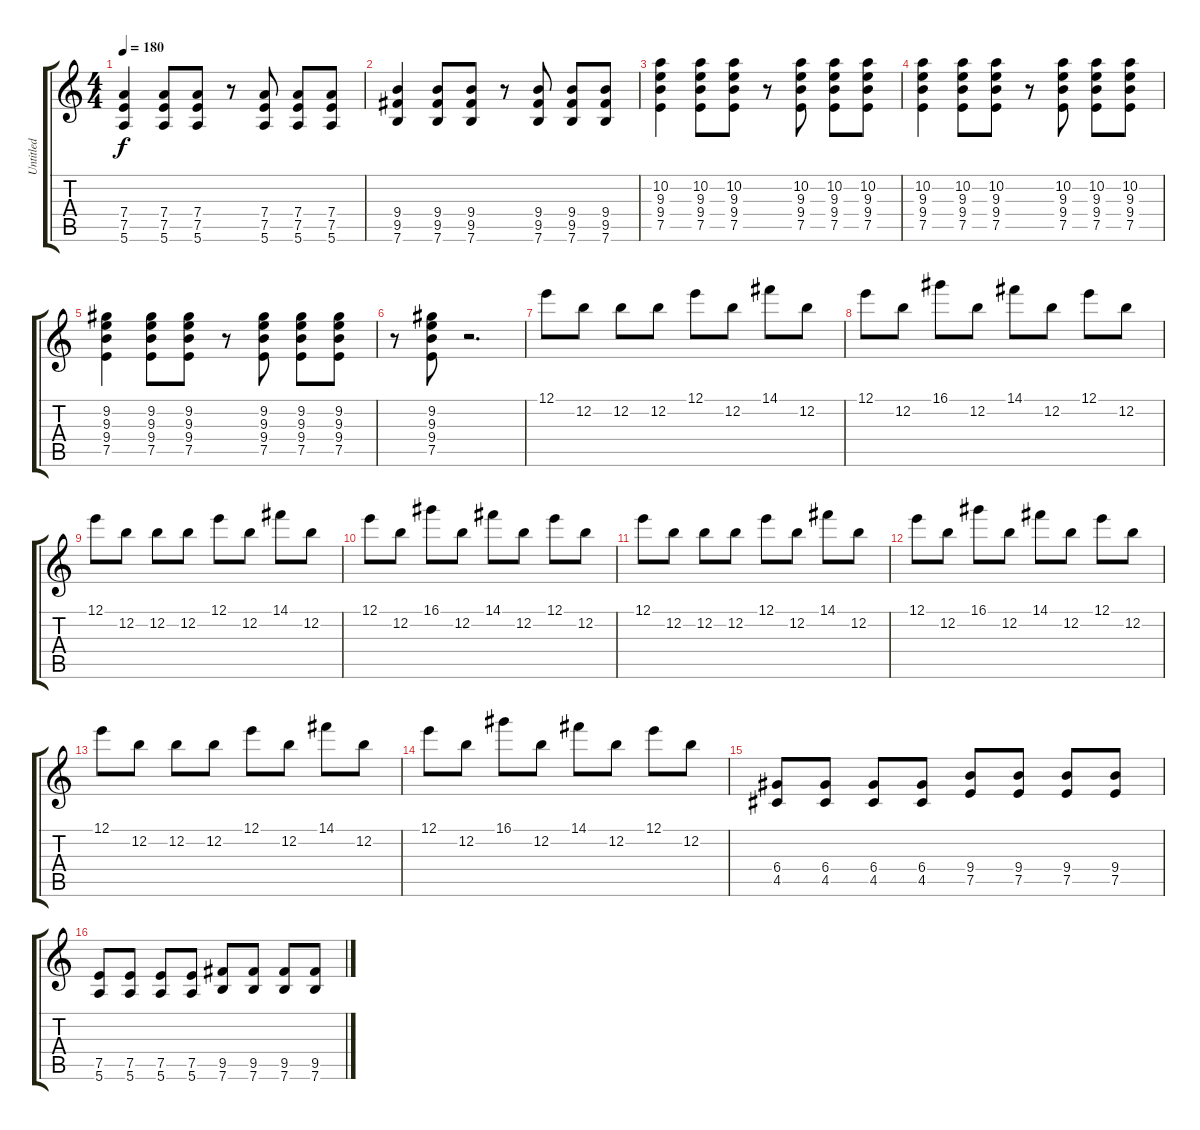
\track ("Untitled" "Untitled") {instrument overdrivenguitar}
\staff {score tabs}
\tuning (E4 B3 G3 D3 A2 E2) {hide}
\ts (4 4)
\tempo 180
\clef g2
\ks c
(7.4 7.5 5.6).4{dy f} (7.4 7.5 5.6).8 (7.4 7.5 5.6).8 r.8 (7.4 7.5 5.6).8 (7.4 7.5 5.6).8 (7.4 7.5 5.6).8 |
(9.4 9.5 7.6).4 (9.4 9.5 7.6).8 (9.4 9.5 7.6).8 r.8 (9.4 9.5 7.6).8 (9.4 9.5 7.6).8 (9.4 9.5 7.6).8 |
(10.2 9.3 9.4 7.5).4 (10.2 9.3 9.4 7.5).8 (10.2 9.3 9.4 7.5).8 r.8 (10.2 9.3 9.4 7.5).8 (10.2 9.3 9.4 7.5).8 (10.2 9.3 9.4 7.5).8 |
(10.2 9.3 9.4 7.5).4 (10.2 9.3 9.4 7.5).8 (10.2 9.3 9.4 7.5).8 r.8 (10.2 9.3 9.4 7.5).8 (10.2 9.3 9.4 7.5).8 (10.2 9.3 9.4 7.5).8 |
(9.2 9.3 9.4 7.5).4 (9.2 9.3 9.4 7.5).8 (9.2 9.3 9.4 7.5).8 r.8 (9.2 9.3 9.4 7.5).8 (9.2 9.3 9.4 7.5).8 (9.2 9.3 9.4 7.5).8 |
r.8 (9.2 9.3 9.4 7.5).8 r.2{d} |
12.1.8 12.2.8 12.2.8 12.2.8 12.1.8 12.2.8 14.1.8 12.2.8 |
12.1.8 12.2.8 16.1.8 12.2.8 14.1.8 12.2.8 12.1.8 12.2.8 |
12.1.8 12.2.8 12.2.8 12.2.8 12.1.8 12.2.8 14.1.8 12.2.8 |
12.1.8 12.2.8 16.1.8 12.2.8 14.1.8 12.2.8 12.1.8 12.2.8 |
12.1.8 12.2.8 12.2.8 12.2.8 12.1.8 12.2.8 14.1.8 12.2.8 |
12.1.8 12.2.8 16.1.8 12.2.8 14.1.8 12.2.8 12.1.8 12.2.8 |
12.1.8 12.2.8 12.2.8 12.2.8 12.1.8 12.2.8 14.1.8 12.2.8 |
12.1.8 12.2.8 16.1.8 12.2.8 14.1.8 12.2.8 12.1.8 12.2.8 |
(6.4 4.5).8 (6.4 4.5).8 (6.4 4.5).8 (6.4 4.5).8 (9.4 7.5).8 (9.4 7.5).8 (9.4 7.5).8 (9.4 7.5).8 |
(7.5 5.6).8 (7.5 5.6).8 (7.5 5.6).8 (7.5 5.6).8 (9.5 7.6).8 (9.5 7.6).8 (9.5 7.6).8 (9.5 7.6).8
